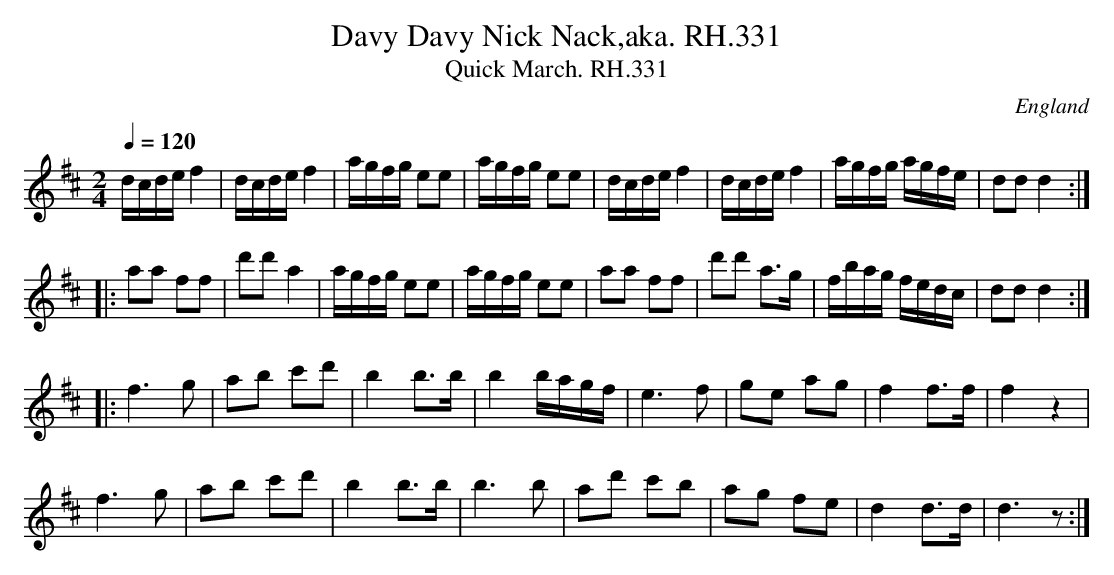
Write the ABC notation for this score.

X:1
T:Davy Davy Nick Nack,aka. RH.331
T:Quick March. RH.331
L:1/16
M:2/4
O:England
Q:1/4=120
K:D
dcde f4|dcde f4|agfg e2e2|agfg e2e2|\
dcde f4|dcde f4|agfg agfe|d2d2 d4:|!
|:a2a2 f2f2|d'2d'2 a4|agfg e2e2|agfg e2e2|\
a2a2 f2f2|d'2d'2 a3g|fbag fedc|d2d2 d4:|!
|:f6 g2|a2b2 c'2d'2|b4 b3b|b4 bagf|\
e6 f2|g2e2 a2g2|f4 f3f|f4 z4|!
f6 g2|a2b2 c'2d'2|b4 b3b|b6 b2|\
a2d'2 c'2b2|a2g2 f2e2|d4 d3d|d6 z2:|
